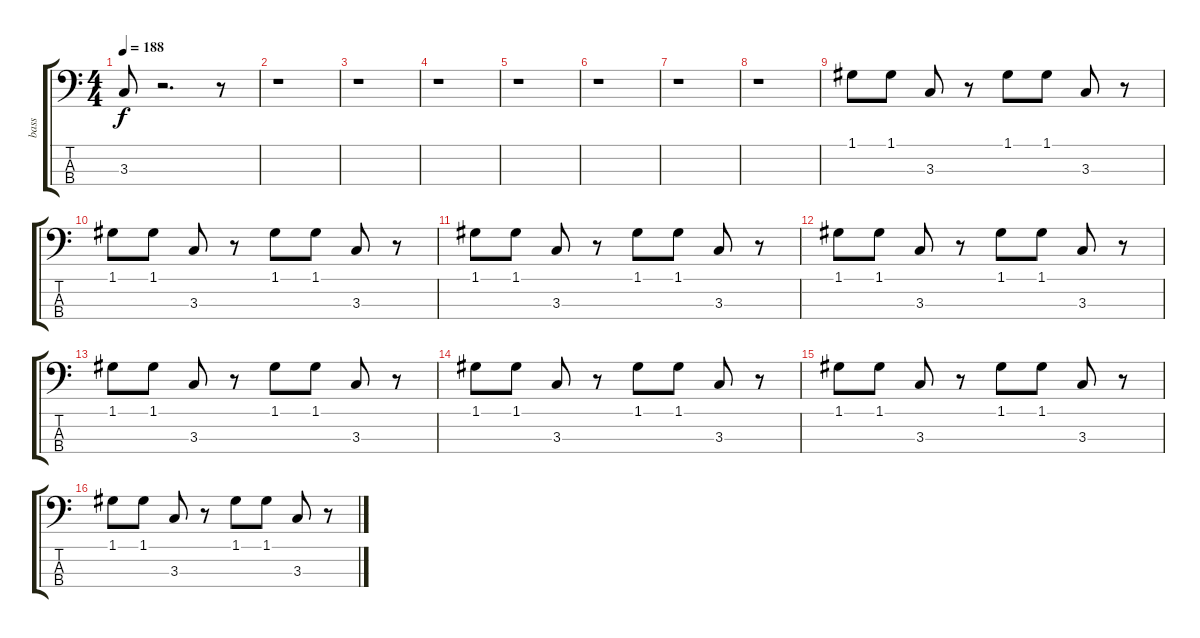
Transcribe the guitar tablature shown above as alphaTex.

\track ("bass" "bass") {instrument electricbassfinger}
\staff {score tabs}
\tuning (G2 D2 A1 E1) {hide}
\ts (4 4)
\tempo 188
\clef f4
\ks c
3.3.8{dy f} r.2{d} r.8 |
r.1 |
r.1 |
r.1 |
r.1 |
r.1 |
r.1 |
r.1 |
1.1.8 1.1.8 3.3.8 r.8 1.1.8 1.1.8 3.3.8 r.8 |
1.1.8 1.1.8 3.3.8 r.8 1.1.8 1.1.8 3.3.8 r.8 |
1.1.8 1.1.8 3.3.8 r.8 1.1.8 1.1.8 3.3.8 r.8 |
1.1.8 1.1.8 3.3.8 r.8 1.1.8 1.1.8 3.3.8 r.8 |
1.1.8 1.1.8 3.3.8 r.8 1.1.8 1.1.8 3.3.8 r.8 |
1.1.8 1.1.8 3.3.8 r.8 1.1.8 1.1.8 3.3.8 r.8 |
1.1.8 1.1.8 3.3.8 r.8 1.1.8 1.1.8 3.3.8 r.8 |
1.1.8 1.1.8 3.3.8 r.8 1.1.8 1.1.8 3.3.8 r.8
